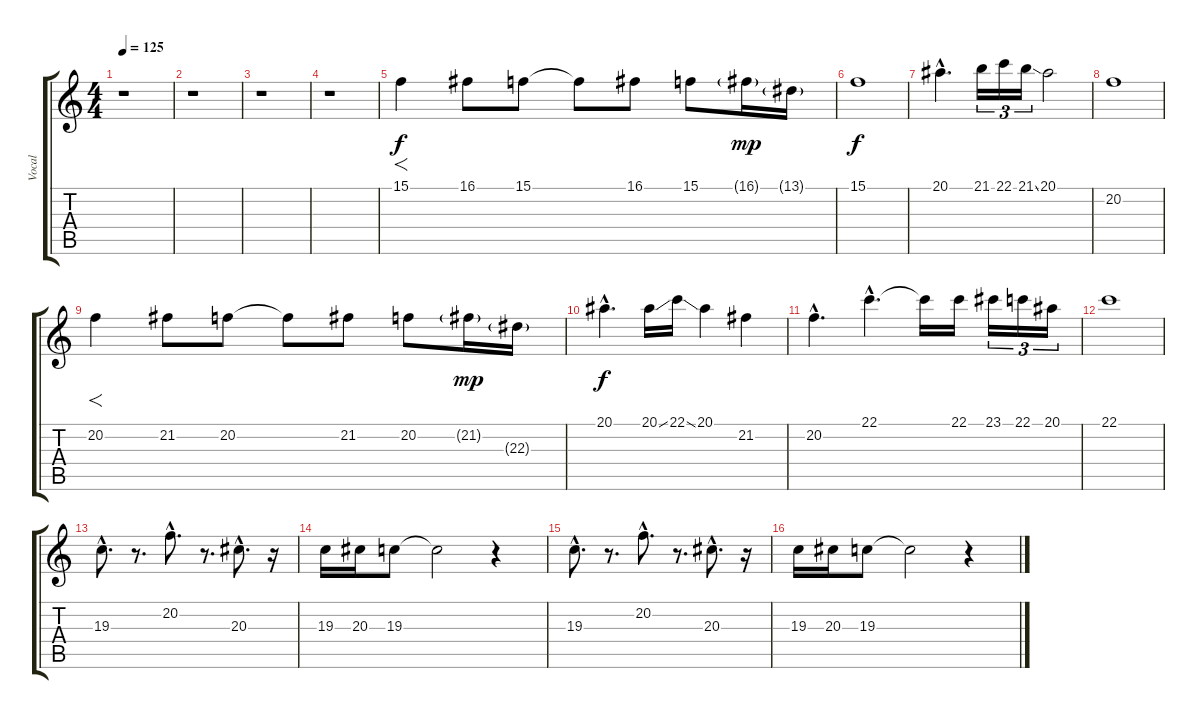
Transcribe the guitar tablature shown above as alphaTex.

\track ("Vocal" "Vocal") {instrument lead2sawtooth}
\staff {score tabs}
\tuning (D4 A3 F3 C3 G2 D2) {hide}
\ts (4 4)
\tempo 125
\clef g2
\ks c
r.1{dy f} |
r.1 |
r.1 |
r.1 |
15.1.4{f} 16.1.8 15.1.8 15.1{t}.8 16.1.8 15.1.8 16.1{g}.16{dy mp} 13.1{g}.16 |
15.1.1{dy f} |
20.1{hac}.4{d} 21.1.16{tu (3 2)} 22.1.16{tu (3 2)} 21.1{ss}.16{tu (3 2)} 20.1.2 |
20.2.1 |
20.2.4{f} 21.2.8 20.2.8 20.2{t}.8 21.2.8 20.2.8 21.2{g}.16{dy mp} 22.3{g}.16 |
20.1{hac}.4{d dy f} 20.1{ss}.16 22.1{ss}.16 20.1.4 21.2.4 |
20.2{hac}.4{d} 22.1{hac}.4{d} 22.1{t}.16 22.1.16 23.1.16{tu (3 2)} 22.1.16{tu (3 2)} 20.1.16{tu (3 2)} |
22.1.1 |
19.3{hac}.8{d} r.8{d} 20.2{hac}.8{d} r.8{d} 20.3{hac}.8{d} r.16 |
19.3.16 20.3.16 19.3.8 19.3{t}.2 r.4 |
19.3{hac}.8{d} r.8{d} 20.2{hac}.8{d} r.8{d} 20.3{hac}.8{d} r.16 |
19.3.16 20.3.16 19.3.8 19.3{t}.2 r.4
